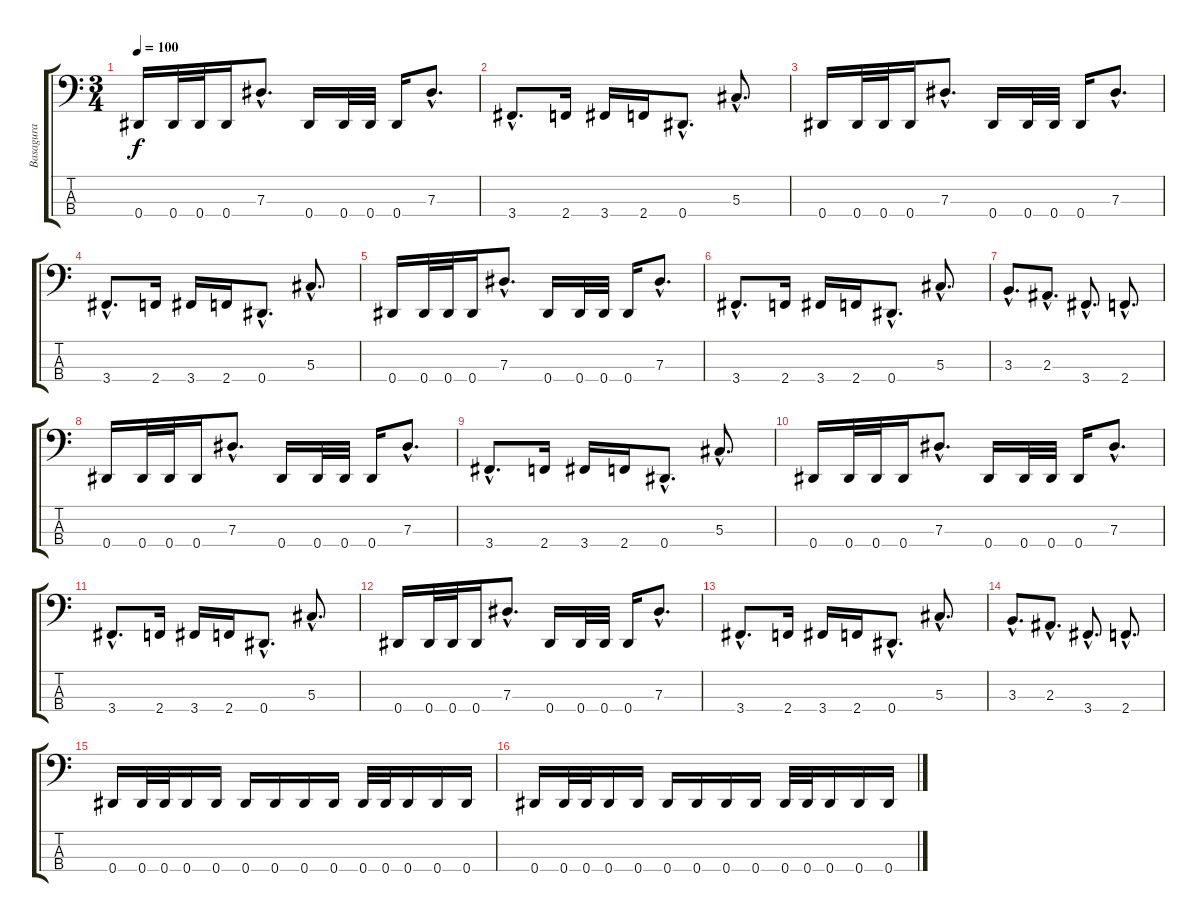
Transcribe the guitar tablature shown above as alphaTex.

\track ("Basagura" "Basagura") {instrument electricbasspick}
\staff {score tabs}
\tuning (Gb2 Db2 Ab1 Eb1) {hide}
\ts (3 4)
\tempo 100
\clef f4
\ks c
0.4.16{dy f} 0.4.32 0.4.32 0.4.16 7.3{hac}.8{d} 0.4.16 0.4.32 0.4.32 0.4.16 7.3{hac}.8{d} |
3.4{hac}.8{d} 2.4.16 3.4.16 2.4.16 0.4{hac}.8{d} 5.3{hac}.8{d} |
0.4.16 0.4.32 0.4.32 0.4.16 7.3{hac}.8{d} 0.4.16 0.4.32 0.4.32 0.4.16 7.3{hac}.8{d} |
3.4{hac}.8{d} 2.4.16 3.4.16 2.4.16 0.4{hac}.8{d} 5.3{hac}.8{d} |
0.4.16 0.4.32 0.4.32 0.4.16 7.3{hac}.8{d} 0.4.16 0.4.32 0.4.32 0.4.16 7.3{hac}.8{d} |
3.4{hac}.8{d} 2.4.16 3.4.16 2.4.16 0.4{hac}.8{d} 5.3{hac}.8{d} |
3.3{hac}.8{d} 2.3{hac}.8{d} 3.4{hac}.8{d} 2.4{hac}.8{d} |
0.4.16 0.4.32 0.4.32 0.4.16 7.3{hac}.8{d} 0.4.16 0.4.32 0.4.32 0.4.16 7.3{hac}.8{d} |
3.4{hac}.8{d} 2.4.16 3.4.16 2.4.16 0.4{hac}.8{d} 5.3{hac}.8{d} |
0.4.16 0.4.32 0.4.32 0.4.16 7.3{hac}.8{d} 0.4.16 0.4.32 0.4.32 0.4.16 7.3{hac}.8{d} |
3.4{hac}.8{d} 2.4.16 3.4.16 2.4.16 0.4{hac}.8{d} 5.3{hac}.8{d} |
0.4.16 0.4.32 0.4.32 0.4.16 7.3{hac}.8{d} 0.4.16 0.4.32 0.4.32 0.4.16 7.3{hac}.8{d} |
3.4{hac}.8{d} 2.4.16 3.4.16 2.4.16 0.4{hac}.8{d} 5.3{hac}.8{d} |
3.3{hac}.8{d} 2.3{hac}.8{d} 3.4{hac}.8{d} 2.4{hac}.8{d} |
0.4.16 0.4.32 0.4.32 0.4.16 0.4.16 0.4.16 0.4.16 0.4.16 0.4.16 0.4.32 0.4.32 0.4.16 0.4.16 0.4.16 |
0.4.16 0.4.32 0.4.32 0.4.16 0.4.16 0.4.16 0.4.16 0.4.16 0.4.16 0.4.32 0.4.32 0.4.16 0.4.16 0.4.16
